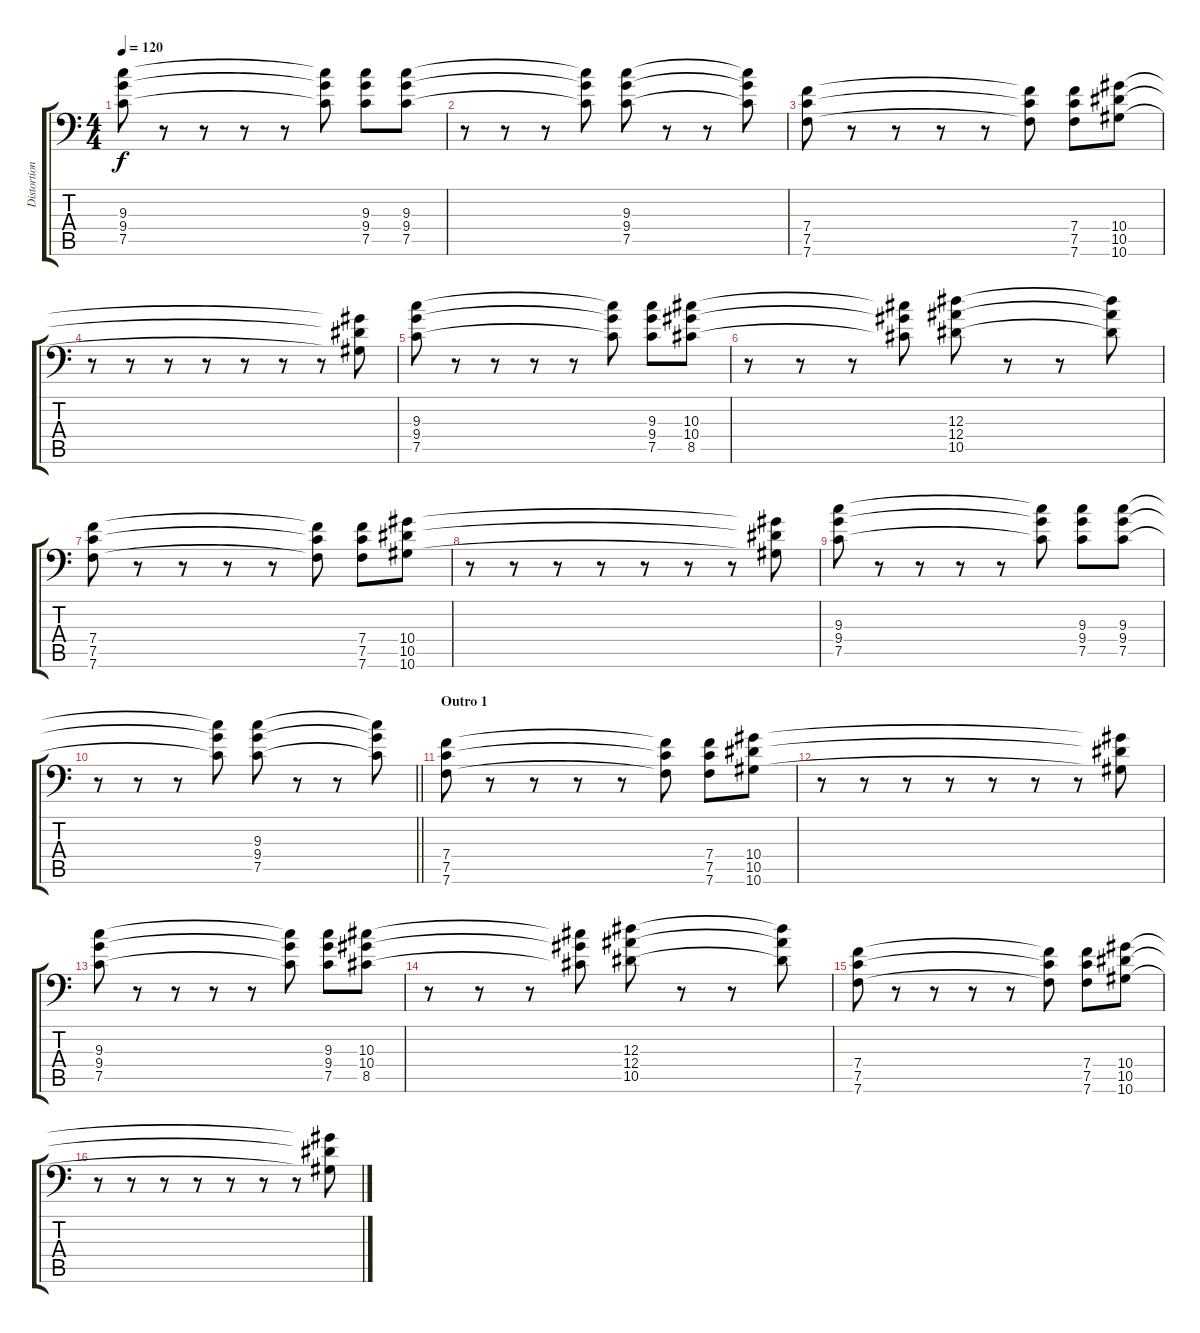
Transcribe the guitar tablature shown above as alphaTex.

\track ("Distortion" "Distortion") {instrument distortionguitar}
\staff {score tabs}
\tuning (C4 G3 Eb3 Bb2 F2 Bb1) {hide}
\ts (4 4)
\tempo 120
\clef f4
\ks c
(9.3 9.4 7.5).8{dy f} r.8 r.8 r.8 r.8 (9.3{t} 9.4{t} 7.5{t}).8 (9.3 9.4 7.5).8 (9.3 9.4 7.5).8 |
r.8 r.8 r.8 (9.3{t} 9.4{t} 7.5{t}).8 (9.3 9.4 7.5).8 r.8 r.8 (9.3{t} 9.4{t} 7.5{t}).8 |
(7.4 7.5 7.6).8 r.8 r.8 r.8 r.8 (7.4{t} 7.5{t} 7.6{t}).8 (7.4 7.5 7.6).8 (10.4 10.5 10.6).8 |
r.8 r.8 r.8 r.8 r.8 r.8 r.8 (10.4{t} 10.5{t} 10.6{t}).8 |
(9.3 9.4 7.5).8 r.8 r.8 r.8 r.8 (9.3{t} 9.4{t} 7.5{t}).8 (9.3 9.4 7.5).8 (10.3 10.4 8.5).8 |
r.8 r.8 r.8 (10.3{t} 10.4{t} 8.5{t}).8 (12.3 12.4 10.5).8 r.8 r.8 (12.3{t} 12.4{t} 10.5{t}).8 |
(7.4 7.5 7.6).8 r.8 r.8 r.8 r.8 (7.4{t} 7.5{t} 7.6{t}).8 (7.4 7.5 7.6).8 (10.4 10.5 10.6).8 |
r.8 r.8 r.8 r.8 r.8 r.8 r.8 (10.4{t} 10.5{t} 10.6{t}).8 |
(9.3 9.4 7.5).8 r.8 r.8 r.8 r.8 (9.3{t} 9.4{t} 7.5{t}).8 (9.3 9.4 7.5).8 (9.3 9.4 7.5).8 |
\barLineRight lightlight
r.8 r.8 r.8 (9.3{t} 9.4{t} 7.5{t}).8 (9.3 9.4 7.5).8 r.8 r.8 (9.3{t} 9.4{t} 7.5{t}).8 |
\section ("" "Outro 1")
(7.4 7.5 7.6).8 r.8 r.8 r.8 r.8 (7.4{t} 7.5{t} 7.6{t}).8 (7.4 7.5 7.6).8 (10.4 10.5 10.6).8 |
r.8 r.8 r.8 r.8 r.8 r.8 r.8 (10.4{t} 10.5{t} 10.6{t}).8 |
(9.3 9.4 7.5).8 r.8 r.8 r.8 r.8 (9.3{t} 9.4{t} 7.5{t}).8 (9.3 9.4 7.5).8 (10.3 10.4 8.5).8 |
r.8 r.8 r.8 (10.3{t} 10.4{t} 8.5{t}).8 (12.3 12.4 10.5).8 r.8 r.8 (12.3{t} 12.4{t} 10.5{t}).8 |
(7.4 7.5 7.6).8 r.8 r.8 r.8 r.8 (7.4{t} 7.5{t} 7.6{t}).8 (7.4 7.5 7.6).8 (10.4 10.5 10.6).8 |
r.8 r.8 r.8 r.8 r.8 r.8 r.8 (10.4{t} 10.5{t} 10.6{t}).8
